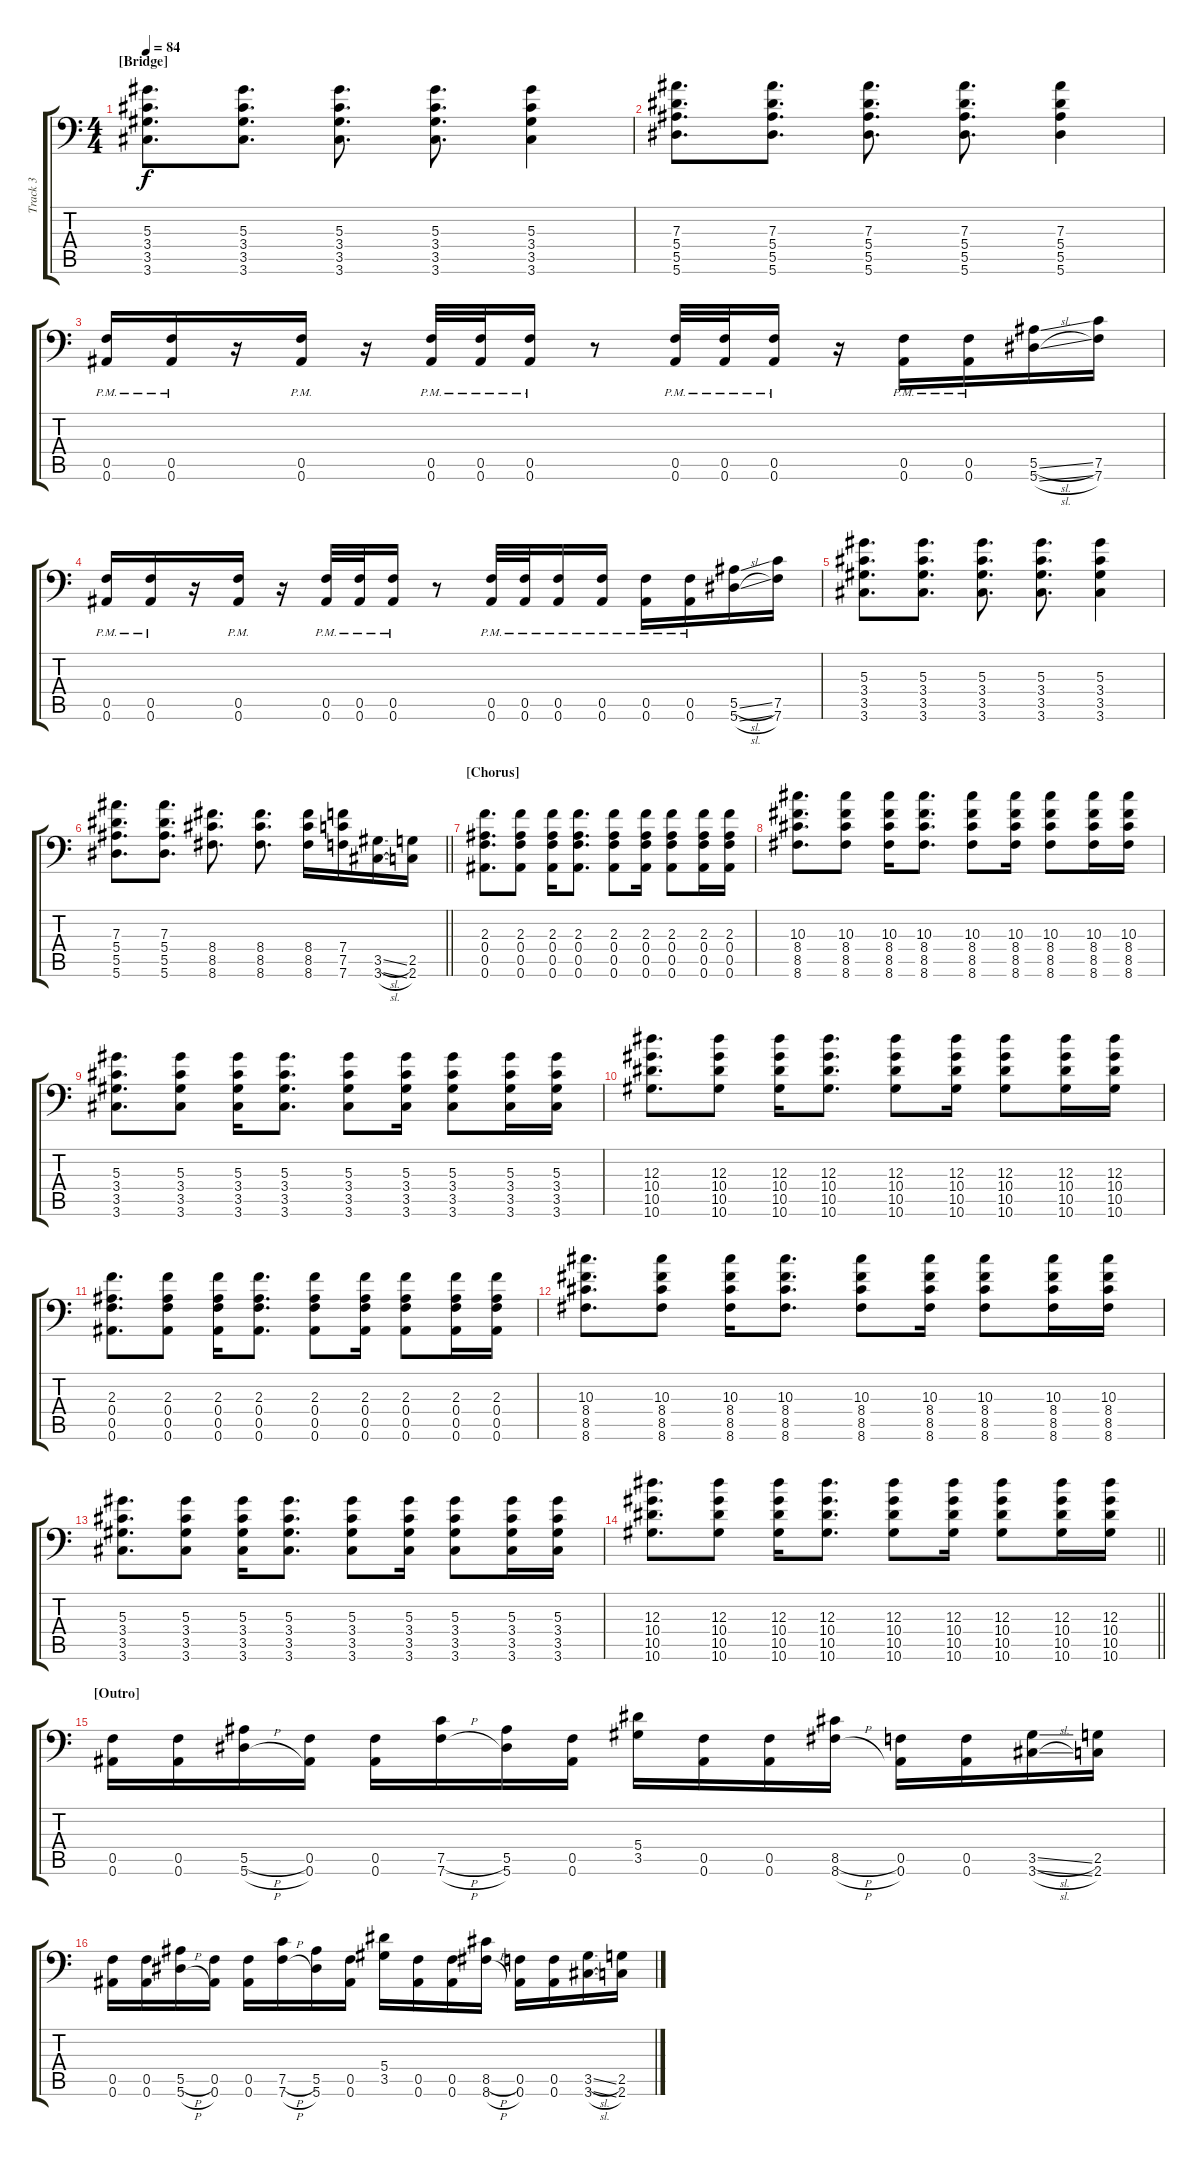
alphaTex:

\track ("Track 3" "Track 3") {instrument distortionguitar}
\staff {score tabs}
\tuning (C4 G3 Eb3 Bb2 F2 Bb1) {hide}
\ts (4 4)
\section ("" "[Bridge]")
\tempo 84
\clef f4
\ks c
(5.3 3.4 3.5 3.6).8{d dy f} (5.3 3.4 3.5 3.6).8{d} (5.3 3.4 3.5 3.6).8{d} (5.3 3.4 3.5 3.6).8{d} (5.3 3.4 3.5 3.6).4 |
(7.3 5.4 5.5 5.6).8{d} (7.3 5.4 5.5 5.6).8{d} (7.3 5.4 5.5 5.6).8{d} (7.3 5.4 5.5 5.6).8{d} (7.3 5.4 5.5 5.6).4 |
(0.5{pm} 0.6{pm}).16 (0.5{pm} 0.6{pm}).16 r.16 (0.5{pm} 0.6{pm}).16 r.16 (0.5{pm} 0.6{pm}).32 (0.5{pm} 0.6{pm}).32 (0.5{pm} 0.6{pm}).16 r.8 (0.5{pm} 0.6{pm}).32 (0.5{pm} 0.6{pm}).32 (0.5{pm} 0.6{pm}).16 r.16 (0.5{pm} 0.6{pm}).16 (0.5{pm} 0.6{pm}).16 (5.5{sl} 5.6{sl}).16 (7.5 7.6).16 |
(0.5{pm} 0.6{pm}).16 (0.5{pm} 0.6{pm}).16 r.16 (0.5{pm} 0.6{pm}).16 r.16 (0.5{pm} 0.6{pm}).32 (0.5{pm} 0.6{pm}).32 (0.5{pm} 0.6{pm}).16 r.8 (0.5{pm} 0.6{pm}).32 (0.5{pm} 0.6{pm}).32 (0.5{pm} 0.6{pm}).16 (0.5{pm} 0.6{pm}).16 (0.5{pm} 0.6{pm}).16 (0.5{pm} 0.6{pm}).16 (5.5{sl} 5.6{sl}).16 (7.5 7.6).16 |
(5.3 3.4 3.5 3.6).8{d} (5.3 3.4 3.5 3.6).8{d} (5.3 3.4 3.5 3.6).8{d} (5.3 3.4 3.5 3.6).8{d} (5.3 3.4 3.5 3.6).4 |
\barLineRight lightlight
(7.3 5.4 5.5 5.6).8{d} (7.3 5.4 5.5 5.6).8{d} (8.4 8.5 8.6).8{d} (8.4 8.5 8.6).8{d} (8.4 8.5 8.6).16 (7.4 7.5 7.6).16 (3.5{sl} 3.6{sl}).16 (2.5 2.6).16 |
\section ("" "[Chorus]")
(2.3 0.4 0.5 0.6).8{d} (2.3 0.4 0.5 0.6).8 (2.3 0.4 0.5 0.6).16 (2.3 0.4 0.5 0.6).8{d} (2.3 0.4 0.5 0.6).8 (2.3 0.4 0.5 0.6).16 (2.3 0.4 0.5 0.6).8 (2.3 0.4 0.5 0.6).16 (2.3 0.4 0.5 0.6).16 |
(10.3 8.4 8.5 8.6).8{d} (10.3 8.4 8.5 8.6).8 (10.3 8.4 8.5 8.6).16 (10.3 8.4 8.5 8.6).8{d} (10.3 8.4 8.5 8.6).8 (10.3 8.4 8.5 8.6).16 (10.3 8.4 8.5 8.6).8 (10.3 8.4 8.5 8.6).16 (10.3 8.4 8.5 8.6).16 |
(5.3 3.4 3.5 3.6).8{d} (5.3 3.4 3.5 3.6).8 (5.3 3.4 3.5 3.6).16 (5.3 3.4 3.5 3.6).8{d} (5.3 3.4 3.5 3.6).8 (5.3 3.4 3.5 3.6).16 (5.3 3.4 3.5 3.6).8 (5.3 3.4 3.5 3.6).16 (5.3 3.4 3.5 3.6).16 |
(12.3 10.4 10.5 10.6).8{d} (12.3 10.4 10.5 10.6).8 (12.3 10.4 10.5 10.6).16 (12.3 10.4 10.5 10.6).8{d} (12.3 10.4 10.5 10.6).8 (12.3 10.4 10.5 10.6).16 (12.3 10.4 10.5 10.6).8 (12.3 10.4 10.5 10.6).16 (12.3 10.4 10.5 10.6).16 |
(2.3 0.4 0.5 0.6).8{d} (2.3 0.4 0.5 0.6).8 (2.3 0.4 0.5 0.6).16 (2.3 0.4 0.5 0.6).8{d} (2.3 0.4 0.5 0.6).8 (2.3 0.4 0.5 0.6).16 (2.3 0.4 0.5 0.6).8 (2.3 0.4 0.5 0.6).16 (2.3 0.4 0.5 0.6).16 |
(10.3 8.4 8.5 8.6).8{d} (10.3 8.4 8.5 8.6).8 (10.3 8.4 8.5 8.6).16 (10.3 8.4 8.5 8.6).8{d} (10.3 8.4 8.5 8.6).8 (10.3 8.4 8.5 8.6).16 (10.3 8.4 8.5 8.6).8 (10.3 8.4 8.5 8.6).16 (10.3 8.4 8.5 8.6).16 |
(5.3 3.4 3.5 3.6).8{d} (5.3 3.4 3.5 3.6).8 (5.3 3.4 3.5 3.6).16 (5.3 3.4 3.5 3.6).8{d} (5.3 3.4 3.5 3.6).8 (5.3 3.4 3.5 3.6).16 (5.3 3.4 3.5 3.6).8 (5.3 3.4 3.5 3.6).16 (5.3 3.4 3.5 3.6).16 |
\barLineRight lightlight
(12.3 10.4 10.5 10.6).8{d} (12.3 10.4 10.5 10.6).8 (12.3 10.4 10.5 10.6).16 (12.3 10.4 10.5 10.6).8{d} (12.3 10.4 10.5 10.6).8 (12.3 10.4 10.5 10.6).16 (12.3 10.4 10.5 10.6).8 (12.3 10.4 10.5 10.6).16 (12.3 10.4 10.5 10.6).16 |
\section ("" "[Outro]")
(0.5 0.6).16 (0.5 0.6).16 (5.5{h} 5.6{h}).16 (0.5 0.6).16 (0.5 0.6).16 (7.5{h} 7.6{h}).16 (5.5 5.6).16 (0.5 0.6).16 (5.4 3.5).16 (0.5 0.6).16 (0.5 0.6).16 (8.5{h} 8.6{h}).16 (0.5 0.6).16 (0.5 0.6).16 (3.5{sl} 3.6{sl}).16 (2.5 2.6).16 |
(0.5 0.6).16 (0.5 0.6).16 (5.5{h} 5.6{h}).16 (0.5 0.6).16 (0.5 0.6).16 (7.5{h} 7.6{h}).16 (5.5 5.6).16 (0.5 0.6).16 (5.4 3.5).16 (0.5 0.6).16 (0.5 0.6).16 (8.5{h} 8.6{h}).16 (0.5 0.6).16 (0.5 0.6).16 (3.5{sl} 3.6{sl}).16 (2.5 2.6).16
